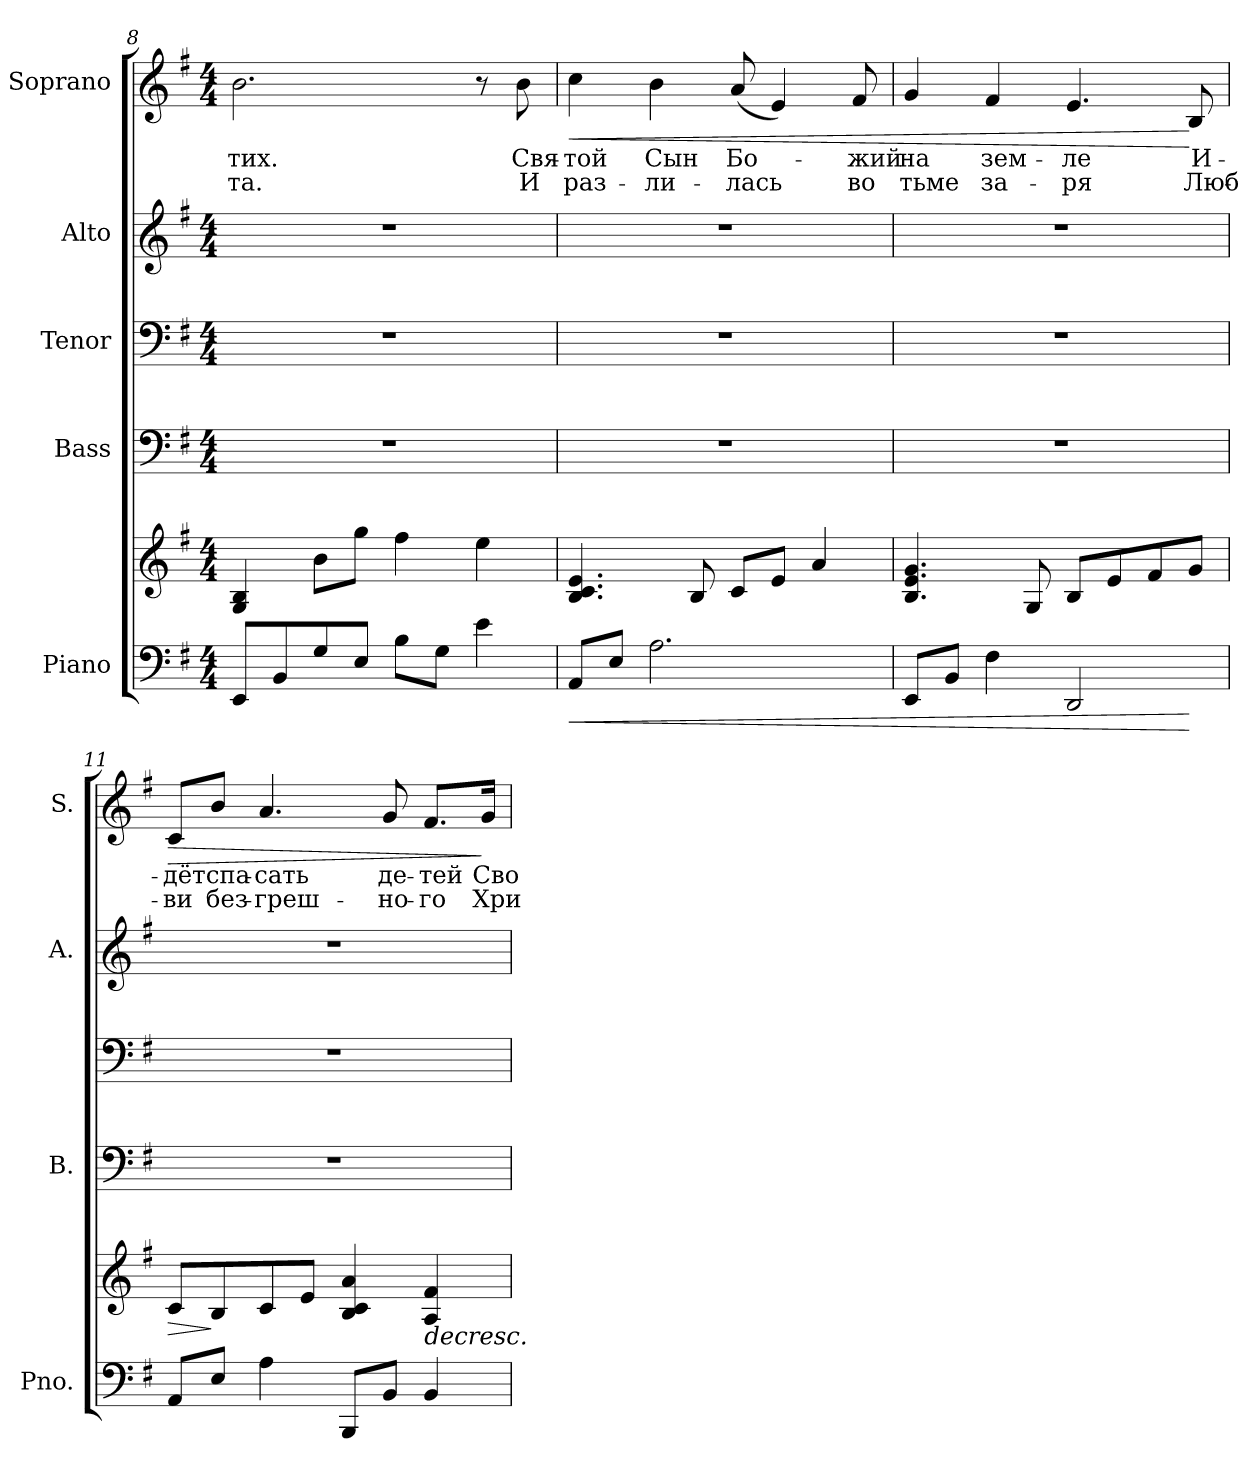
**kern	**kern	**dynam	**kern	**kern	**kern	**kern	**text	**text	**dynam
*part5	*part5	*part5	*part4	*part3	*part2	*part1	*part1	*part1	*part1
*staff6	*staff5	*staff5/6	*staff4	*staff3	*staff2	*staff1	*staff1	*staff1	*staff1
*I"Piano	*	*	*I"Bass	*I"Tenor	*I"Alto	*I"Soprano	*	*	*
*I'Pno.	*	*	*I'B.	*	*I'A.	*I'S.	*	*	*
!!LO:LB:g=z
*clefF4	*clefG2	*	*clefF4	*clefF4	*clefG2	*clefG2	*	*	*
*k[f#]	*k[f#]	*	*k[f#]	*k[f#]	*k[f#]	*k[f#]	*	*	*
*G:	*G:	*	*G:	*G:	*G:	*G:	*	*	*
*M4/4	*M4/4	*	*M4/4	*M4/4	*M4/4	*M4/4	*	*	*
=8	=8	=8	=8	=8	=8	=8	=8	=8	=8
!	!	!	!	!	!	!	!LO:LY:b:color=#000000	!LO:LY:b:color=#000000	!
8EEi/L	4Gi/ 4Bi	.	1r	1r	1r	2.bi\	-тих.	-та.	.
8BBi/	.	.	.	.	.	.	.	.	.
8Gi/	8bi\L	.	.	.	.	.	.	.	.
8Ei/J	8ggi\J	.	.	.	.	.	.	.	.
8Bi\L	4ff#i\	.	.	.	.	.	.	.	.
8Gi\J	.	.	.	.	.	.	.	.	.
4ei\	4eei\	.	.	.	.	8r	.	.	.
!	!	!	!	!	!	!	!LO:LY:b:color=#000000	!LO:LY:b:color=#000000	!
.	.	.	.	.	.	8bi\	Свя-	И	.
=9	=9	=9	=9	=9	=9	=9	=9	=9	=9
!	!	!LO:HP:b=2	!	!	!	!	!	!	!
!	!	!LO:HP:n=1:b	!	!	!	!	!	!	!
!	!	!	!	!	!	!	!LO:LY:b:color=#000000	!LO:LY:b:color=#000000	!LO:HP:b
8AAi/L	4.Bi/ 4.ci 4.ei	< <	1r	1r	1r	4cci\	-той	раз-	<
8Ei/J	.	.	.	.	.	.	.	.	.
!	!	!	!	!	!	!	!LO:LY:b:color=#000000	!LO:LY:b:color=#000000	!
2.Ai\	.	.	.	.	.	4bi\	Сын	-ли-	.
.	8Bi/	.	.	.	.	.	.	.	.
!	!	!	!	!	!	!	!LO:LY:b:color=#000000	!LO:LY:b:color=#000000	!
.	8ci/L	.	.	.	.	(8ai/	Бо-	-лась	.
.	8ei/J	.	.	.	.	4ei/)	.	.	.
.	4ai/	.	.	.	.	.	.	.	.
!	!	!	!	!	!	!	!LO:LY:b:color=#000000	!LO:LY:b:color=#000000	!
.	.	.	.	.	.	8f#i/	-жий	во	.
=10	=10	=10	=10	=10	=10	=10	=10	=10	=10
!	!	!	!	!	!	!	!LO:LY:b:color=#000000	!LO:LY:b:color=#000000	!
8EEi/L	4.Bi/ 4.ei 4.gi	.	1r	1r	1r	4gi/	на	тьме	.
8BBi/J	.	.	.	.	.	.	.	.	.
!	!	!	!	!	!	!	!LO:LY:b:color=#000000	!LO:LY:b:color=#000000	!
4F#i\	.	.	.	.	.	4f#i/	зем-	за-	.
.	8Gi/	.	.	.	.	.	.	.	.
!	!	!	!	!	!	!	!LO:LY:b:color=#000000	!LO:LY:b:color=#000000	!
2DDi/	8Bi/L	.	.	.	.	4.ei/	-ле	-ря	.
.	8ei/	.	.	.	.	.	.	.	.
.	8f#i/	.	.	.	.	.	.	.	.
!	!	!	!	!	!	!	!LO:LY:b:color=#000000	!LO:LY:b:color=#000000	!
.	8gi/J	[	.	.	.	8Bi/	И-	Люб-	[
.	.	[	.	.	.	.	.	.	.
=11	=11	=11	=11	=11	=11	=11	=11	=11	=11
!	!	!LO:HP:b	!	!	!	!	!	!	!
!	!	!	!	!	!	!	!LO:LY:b:color=#000000	!LO:LY:b:color=#000000	!LO:HP:b
8AAi/L	8ci/L	>	1r	1r	1r	8ci/L	-дёт	-ви	>
!	!	!	!	!	!	!	!LO:LY:b:color=#000000	!LO:LY:b:color=#000000	!
8Ei/J	8Bi/	]	.	.	.	8bi/J	спа-	без-	.
!	!	!	!	!	!	!	!LO:LY:b:color=#000000	!LO:LY:b:color=#000000	!
4Ai\	8ci/	.	.	.	.	4.ai/	-сать	-греш-	.
.	8ei/J	.	.	.	.	.	.	.	.
8BBBi/L	4Bi/ 4ci 4ai	.	.	.	.	.	.	.	.
!	!	!	!	!	!	!	!LO:LY:b:color=#000000	!LO:LY:b:color=#000000	!
8BBi/J	.	.	.	.	.	8gi/	де-	-но-	.
!	!	!LO:HP:n=1:b	!	!	!	!	!	!	!
!	!	!	!	!	!	!	!LO:LY:b:color=#000000	!LO:LY:b:color=#000000	!
4BBi/	4Ai/ 4f#i	] >	.	.	.	8.f#i/L	-тей	-го	.
!	!	!	!	!	!	!	!LO:LY:b:color=#000000	!LO:LY:b:color=#000000	!
.	.	.	.	.	.	16gi/Jk	Сво-	Хри-	]
=	=	=	=	=	=	=	=	=	=
*-	*-	*-	*-	*-	*-	*-	*-	*-	*-
